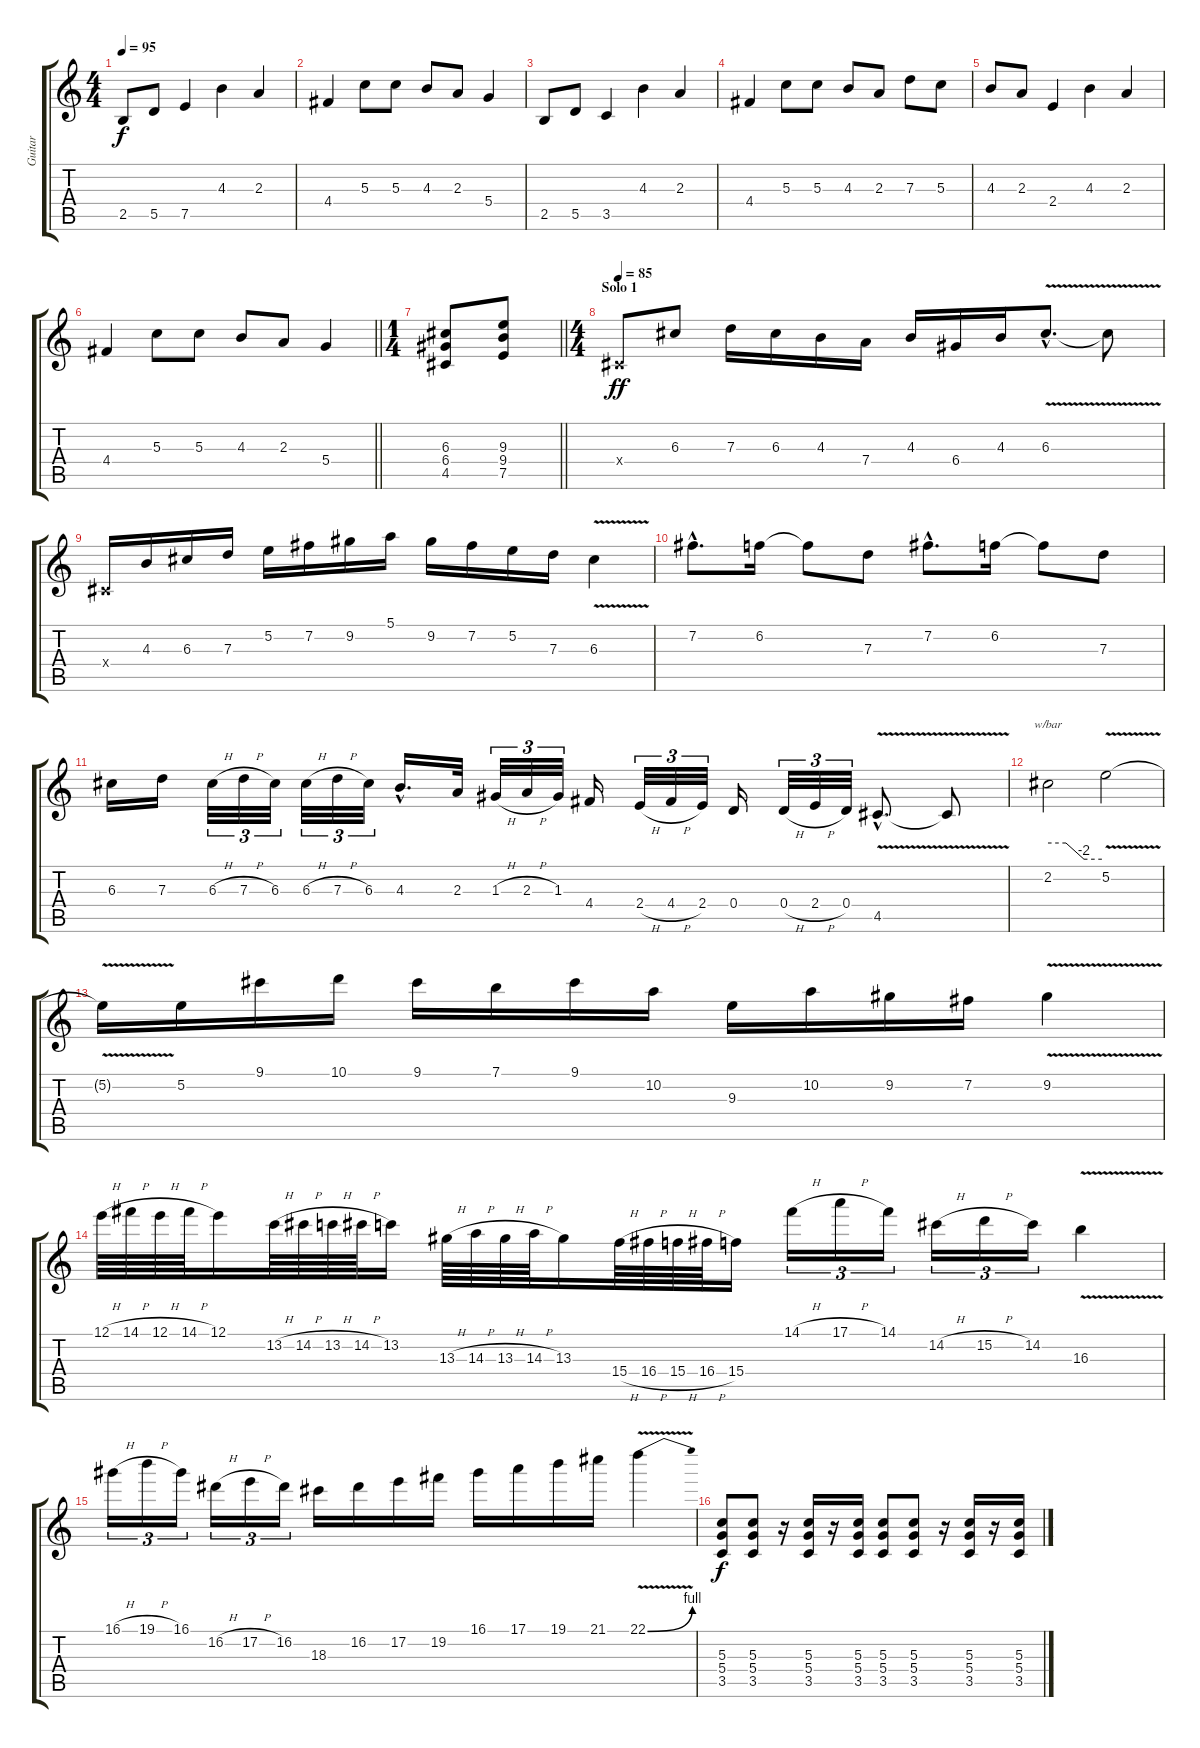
\track ("Guitar" "Guitar") {instrument distortionguitar}
\staff {score tabs}
\tuning (E4 B3 G3 D3 A2 E2) {hide}
\ts (4 4)
\tempo 95
\clef g2
\ks c
2.5.8{dy f} 5.5.8 7.5.4 4.3.4 2.3.4 |
4.4.4 5.3.8 5.3.8 4.3.8 2.3.8 5.4.4 |
2.5.8 5.5.8 3.5.4 4.3.4 2.3.4 |
4.4.4 5.3.8 5.3.8 4.3.8 2.3.8 7.3.8 5.3.8 |
4.3.8 2.3.8 2.4.4 4.3.4 2.3.4 |
\barLineRight lightlight
4.4.4 5.3.8 5.3.8 4.3.8 2.3.8 5.4.4 |
\ts (1 4)
\barLineRight lightlight
(6.3 6.4 4.5).8 (9.3 9.4 7.5).8 |
\ts (4 4)
\section ("" "Solo 1")
\tempo 85
-1.4{x}.8{dy ff balance 6} 6.3.8 7.3.16 6.3.16 4.3.16 7.4.16 4.3.16 6.4.16 4.3.16 6.3{v hac}.8{d} 6.3{t}.8 |
-1.4{x}.16 4.3.16 6.3.16 7.3.16 5.2.16 7.2.16 9.2.16 5.1.16 9.2.16 7.2.16 5.2.16 7.3.16 6.3{v}.4 |
7.2{hac}.8{d} 6.2.16 6.2{t}.8 7.3.8 7.2{hac}.8{d} 6.2.16 6.2{t}.8 7.3.8 |
6.3.16 7.3.16 6.3{h}.32{tu (3 2)} 7.3{h}.32{tu (3 2)} 6.3.32{tu (3 2)} 6.3{h}.32{tu (3 2)} 7.3{h}.32{tu (3 2)} 6.3.32{tu (3 2)} 4.3{hac}.16{d} 2.3.32 1.3{h}.32{tu (3 2)} 2.3{h}.32{tu (3 2)} 1.3.32{tu (3 2)} 4.4.16 2.4{h}.32{tu (3 2)} 4.4{h}.32{tu (3 2)} 2.4.32{tu (3 2)} 0.4.16 0.4{h}.32{tu (3 2)} 2.4{h}.32{tu (3 2)} 0.4.32{tu (3 2)} 4.5{v hac}.8{d} 4.5{t}.8 |
2.2.2{tbe (custom default 0 0 20 0 40 -8 60 -8)} 5.2{v}.2 |
5.2{t}.16 5.2.16 9.1.16 10.1.16 9.1.16 7.1.16 9.1.16 10.2.16 9.3.16 10.2.16 9.2.16 7.2.16 9.2{v}.4 |
12.1{h}.64 14.1{h}.64 12.1{h}.64 14.1{h}.64 12.1.16 13.2{h}.64 14.2{h}.64 13.2{h}.64 14.2{h}.64 13.2.16 13.3{h}.64 14.3{h}.64 13.3{h}.64 14.3{h}.64 13.3.16 15.4{h}.64 16.4{h}.64 15.4{h}.64 16.4{h}.64 15.4.16 14.1{h}.16{tu (3 2)} 17.1{h}.16{tu (3 2)} 14.1.16{tu (3 2)} 14.2{h}.16{tu (3 2)} 15.2{h}.16{tu (3 2)} 14.2.16{tu (3 2)} 16.3{v}.4 |
16.1{h}.16{tu (3 2)} 19.1{h}.16{tu (3 2)} 16.1.16{tu (3 2)} 16.2{h}.16{tu (3 2)} 17.2{h}.16{tu (3 2)} 16.2.16{tu (3 2)} 18.3.16 16.2.16 17.2.16 19.2.16 16.1.16 17.1.16 19.1.16 21.1.16 22.1{be (bend 0 0 60 4) v}.4 |
(5.3 5.4 3.5).8{dy f} (5.3 5.4 3.5).8 r.16 (5.3 5.4 3.5).16 r.16 (5.3 5.4 3.5).16 (5.3 5.4 3.5).8 (5.3 5.4 3.5).8 r.16 (5.3 5.4 3.5).16 r.16 (5.3 5.4 3.5).16
